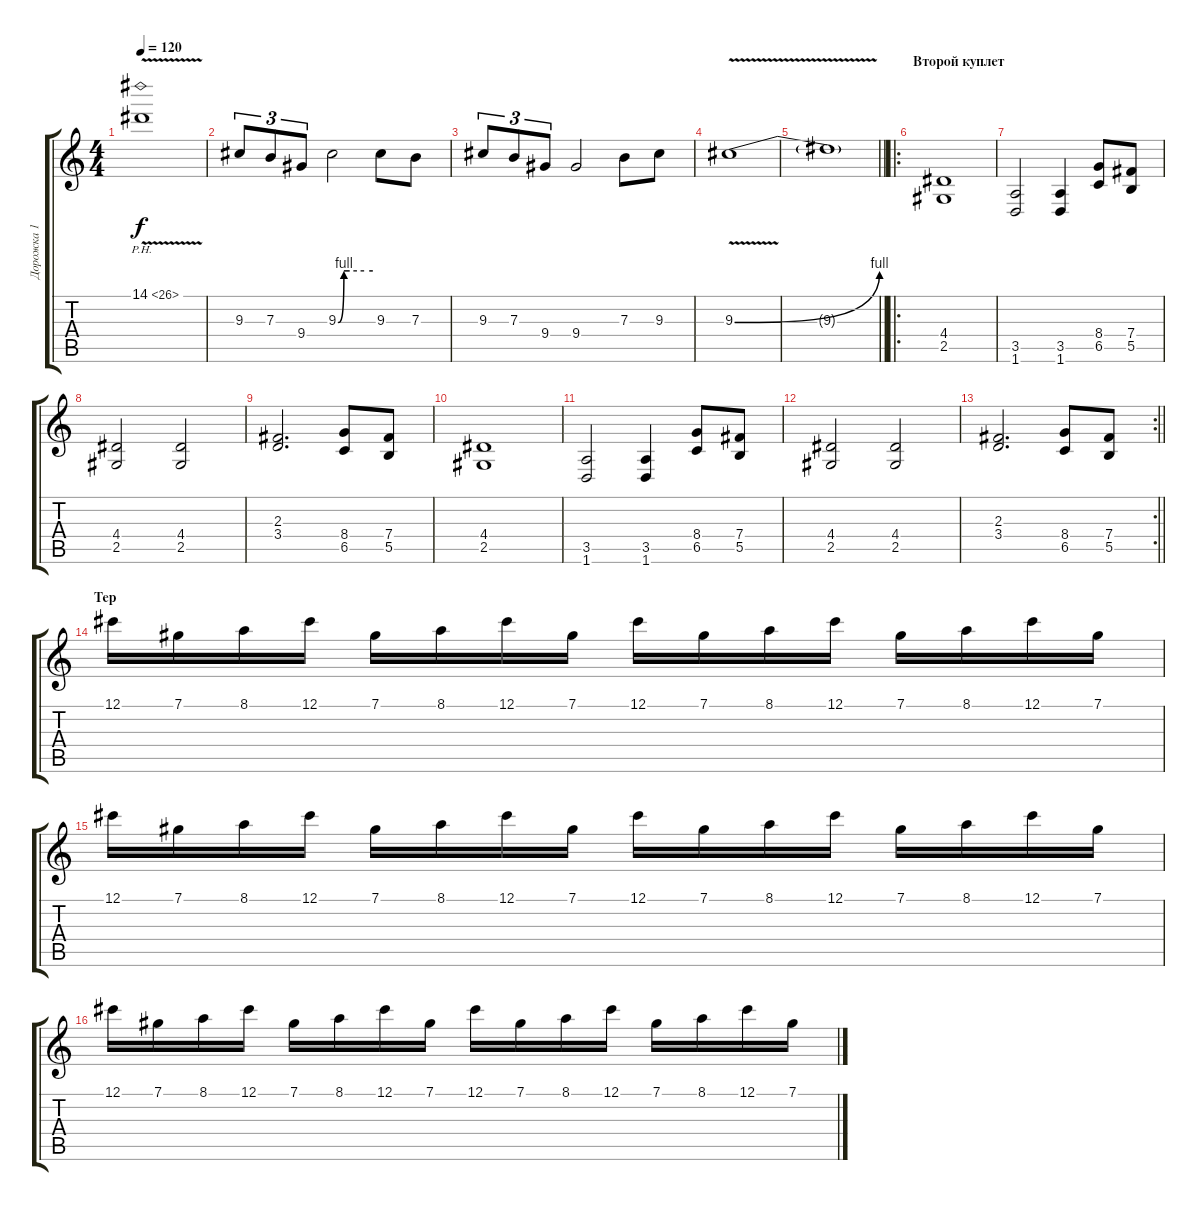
\track ("Дорожка 1" "Дорожка 1") {instrument distortionguitar}
\staff {score tabs}
\tuning (Db4 Ab3 E3 B2 Gb2 Db2) {hide}
\ts (4 4)
\tempo 120
\clef g2
\ks c
14.1{ph 12 v}.1{dy f} |
9.3.8{tu (3 2)} 7.3.8{tu (3 2)} 9.4.8{tu (3 2)} 9.3{be (custom 0 0 10 4 20 4 45 4 60 4)}.2 9.3.8 7.3.8 |
9.3.8{tu (3 2)} 7.3.8{tu (3 2)} 9.4.8{tu (3 2)} 9.4.2 7.3.8 9.3.8 |
9.3{be (bend 0 0 60 4) v}.1 |
\barLineRight lightlight
9.3{t}.1 |
\ro
\section ("" "Второй куплет")
(4.4 2.5).1 |
(3.5 1.6).2 (3.5 1.6).4 (8.4 6.5).8 (7.4 5.5).8 |
(4.4 2.5).2 (4.4 2.5).2 |
(2.3 3.4).2{d} (8.4 6.5).8 (7.4 5.5).8 |
(4.4 2.5).1 |
(3.5 1.6).2 (3.5 1.6).4 (8.4 6.5).8 (7.4 5.5).8 |
(4.4 2.5).2 (4.4 2.5).2 |
\rc 2
\barLineRight lightlight
(2.3 3.4).2{d} (8.4 6.5).8 (7.4 5.5).8 |
\section ("" "Tep")
12.1.16 7.1.16 8.1.16 12.1.16 7.1.16 8.1.16 12.1.16 7.1.16 12.1.16 7.1.16 8.1.16 12.1.16 7.1.16 8.1.16 12.1.16 7.1.16 |
12.1.16 7.1.16 8.1.16 12.1.16 7.1.16 8.1.16 12.1.16 7.1.16 12.1.16 7.1.16 8.1.16 12.1.16 7.1.16 8.1.16 12.1.16 7.1.16 |
12.1.16 7.1.16 8.1.16 12.1.16 7.1.16 8.1.16 12.1.16 7.1.16 12.1.16 7.1.16 8.1.16 12.1.16 7.1.16 8.1.16 12.1.16 7.1.16
